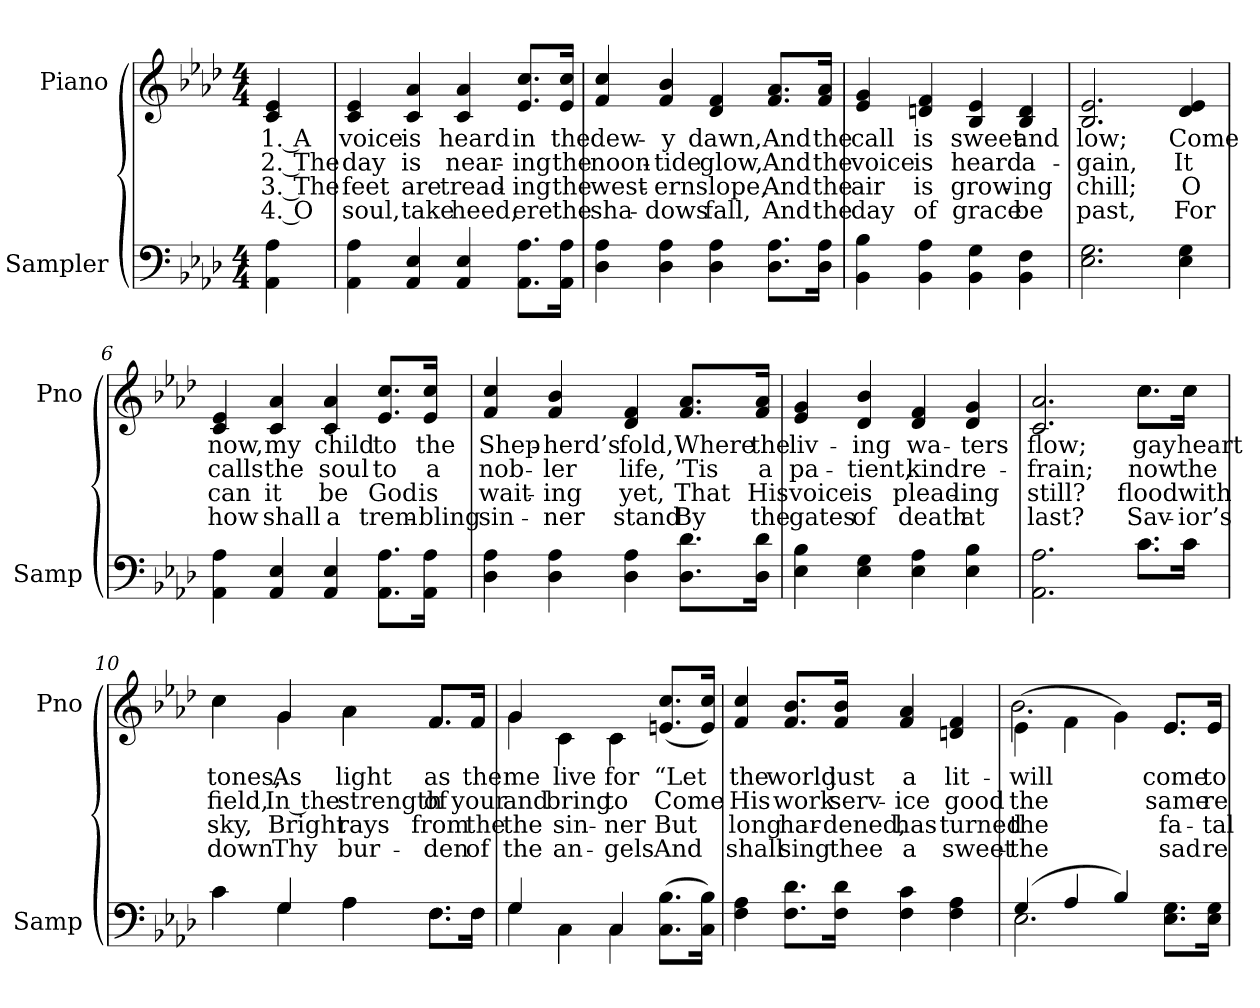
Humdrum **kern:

**kern	**text	**kern	**text	**text	**text	**text
*part2	*part2	*part1	*part1	*part1	*part1	*part1
*staff2	*staff2	*staff1	*staff1	*staff1	*staff1	*staff1
*I"Sampler	*	*I"Piano	*	*	*	*
*I'Samp	*	*I'Pno	*	*	*	*
*clefF4	*	*clefG2	*	*	*	*
*k[b-e-a-d-]	*	*k[b-e-a-d-]	*	*	*	*
*A-:	*	*A-:	*	*	*	*
*M4/4	*	*M4/4	*	*	*	*
=1	=1	=1	=1	=1	=1	=1
4AA- 4A-	.	4c 4e-	1. A	2. The	3. The	4. O
=2	=2	=2	=2	=2	=2	=2
4AA- 4A-	.	4c 4e-	voice	day	feet	soul,
4AA- 4E-	.	4c 4a-	is	is	are	take
4AA- 4E-	.	4c 4a-	heard	near-	tread-	heed,
8.AA-\ 8.A-\L	.	8.e-/ 8.cc/L	in	-ing	-ing	ere
16AA-\ 16A-\Jk	.	16e-/ 16cc/Jk	the	the	the	the
=3	=3	=3	=3	=3	=3	=3
4D- 4A-	.	4f 4cc	dew-	noon-	west-	sha-
4D- 4A-	.	4f 4b-	-y	-tide	-ern	-dows
4D- 4A-	.	4d- 4f	dawn,	glow,	slope,	fall,
8.D-\ 8.A-\L	.	8.f/ 8.a-/L	And	And	And	And
16D-\ 16A-\Jk	.	16f/ 16a-/Jk	the	the	the	the
=4	=4	=4	=4	=4	=4	=4
4BB- 4B-	.	4e- 4g	call	voice	air	day
4BB- 4A-	.	4dn 4f	is	is	is	of
4BB- 4G	.	4B- 4e-	sweet	heard	grow-	grace
4BB- 4F	.	4B- 4d	and	a-	-ing	be
=5	=5	=5	=5	=5	=5	=5
2.E- 2.G	.	2.B- 2.e-	low;	-gain,	chill;	past,
4E- 4G	.	4d- 4e-	Come	It	O	For
=6	=6	=6	=6	=6	=6	=6
4AA- 4A-	.	4c 4e-	now,	calls	can	how
4AA- 4E-	.	4c 4a-	my	the	it	shall
4AA- 4E-	.	4c 4a-	child	soul	be	a
8.AA-\ 8.A-\L	.	8.e-/ 8.cc/L	to	to	God	trem-
16AA-\ 16A-\Jk	.	16e-/ 16cc/Jk	the	a	is	-bling
=7	=7	=7	=7	=7	=7	=7
4D- 4A-	.	4f 4cc	Shep-	nob-	wait-	sin-
4D- 4A-	.	4f 4b-	-herd’s	-ler	-ing	-ner
4D- 4A-	.	4d- 4f	fold,	life,	yet,	stand
8.D-\ 8.d-\L	.	8.f/ 8.a-/L	Where	’Tis	That	By
16D-\ 16d-\Jk	.	16f/ 16a-/Jk	the	a	His	the
=8	=8	=8	=8	=8	=8	=8
4E- 4B-	.	4e- 4g	liv-	pa-	voice	gates
4E- 4G	.	4d- 4b-	-ing	-tient,	is	of
4E- 4A-	.	4d- 4f	wa-	kind	plead-	death
4E- 4B-	.	4d- 4g	-ters	re-	-ing	at
=9	=9	=9	=9	=9	=9	=9
*^	*	*^	*	*	*	*
2.AA- 2.A-	2.ryy	.	2.c 2.a-	2.ryy	flow;	-frain;	still?	last?
8.c\L	8.c\L	.	8.cc\L	8.cc\L	gay	now	flood	Sav-
16c\Jk	16c\Jk	.	16cc\Jk	16cc\Jk	heart	the	with	-ior’s
=10	=10	=10	=10	=10	=10	=10	=10	=10
4c\	4c	.	4cc\	4cc	tones,	field,	sky,	down
4G/	4G	.	4g/	4g	As	In the	Bright	Thy
4A-\	4A-	.	4a-\	4a-	light	strength	rays	bur-
8.F\L	8.F\L	.	8.f/L	8.f/L	as	of	from	-den
16F\Jk	16F\Jk	.	16f/Jk	16f/Jk	the	your	the	of
=11	=11	=11	=11	=11	=11	=11	=11	=11
4G/	4G	.	4g/	4g	me	and	the	the
4C\	4C	.	4c\	4c	live	bring	sin-	an-
4C/	4C	.	4c\	4c	for	to	-ner	-gels
(8.C\ 8.B-\L	4ryy	.	(8.en/ 8.cc/L	4ryy	“Let	Come	But	And
16C\ 16B-\Jk)	.	.	16e/ 16cc/Jk)	.	.	.	.	.
*v	*v	*	*	*	*	*	*	*
*	*	*v	*v	*	*	*	*
=12	=12	=12	=12	=12	=12	=12
4F 4A-	.	4f 4cc	the	His	long	shall
8.F\ 8.d-\L	.	8.f/ 8.b-/L	world	work	har-	sing
16F\ 16d-\Jk	.	16f/ 16b-/Jk	just	serv-	-dened,	thee
4F 4c	.	4f 4a-	a	-ice	has	a
4F 4A-	.	4dn 4f	lit-	good	turned	sweet-
=13	=13	=13	=13	=13	=13	=13
*^	*	*^	*	*	*	*
(4G/	2.E-	.	(4e-\	2.b-	will	the	the	the
4A-/	.	.	4f\	.	.	.	.	.
4B-/)	.	.	4g\)	.	.	.	.	.
8.E-\ 8.G\L	4ryy	.	8.e-/L	8.e-/L	come	same	fa-	sad
16E-\ 16G\Jk	.	.	16e-/Jk	16e-/Jk	to	re-	-tal	re-
*v	*v	*	*	*	*	*	*	*
*	*	*v	*v	*	*	*	*
=	=	=	=	=	=	=
*-	*-	*-	*-	*-	*-	*-
